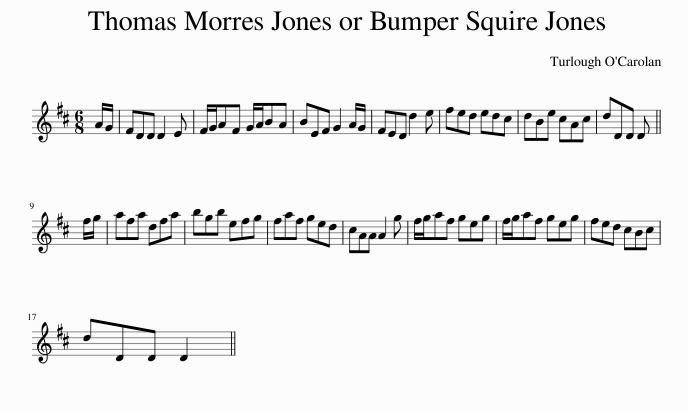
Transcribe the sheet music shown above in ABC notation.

X:1
L:1/8
M:6/8
I:linebreak $
K:D
V:1 treble
V:1
 A/G/ | FDD D2 E | F/G/AF G/A/BA | BEF G2 A/G/ | FED d2 e | %5
 fed edc | dBe cAc | dDD D ||$ f/g/ | afa dfa | %10
 bgb efg | faf ged | cAA A2 g | f/g/af geg | f/g/af geg | %15
 fed cBc |$ dDD D2 || %17
